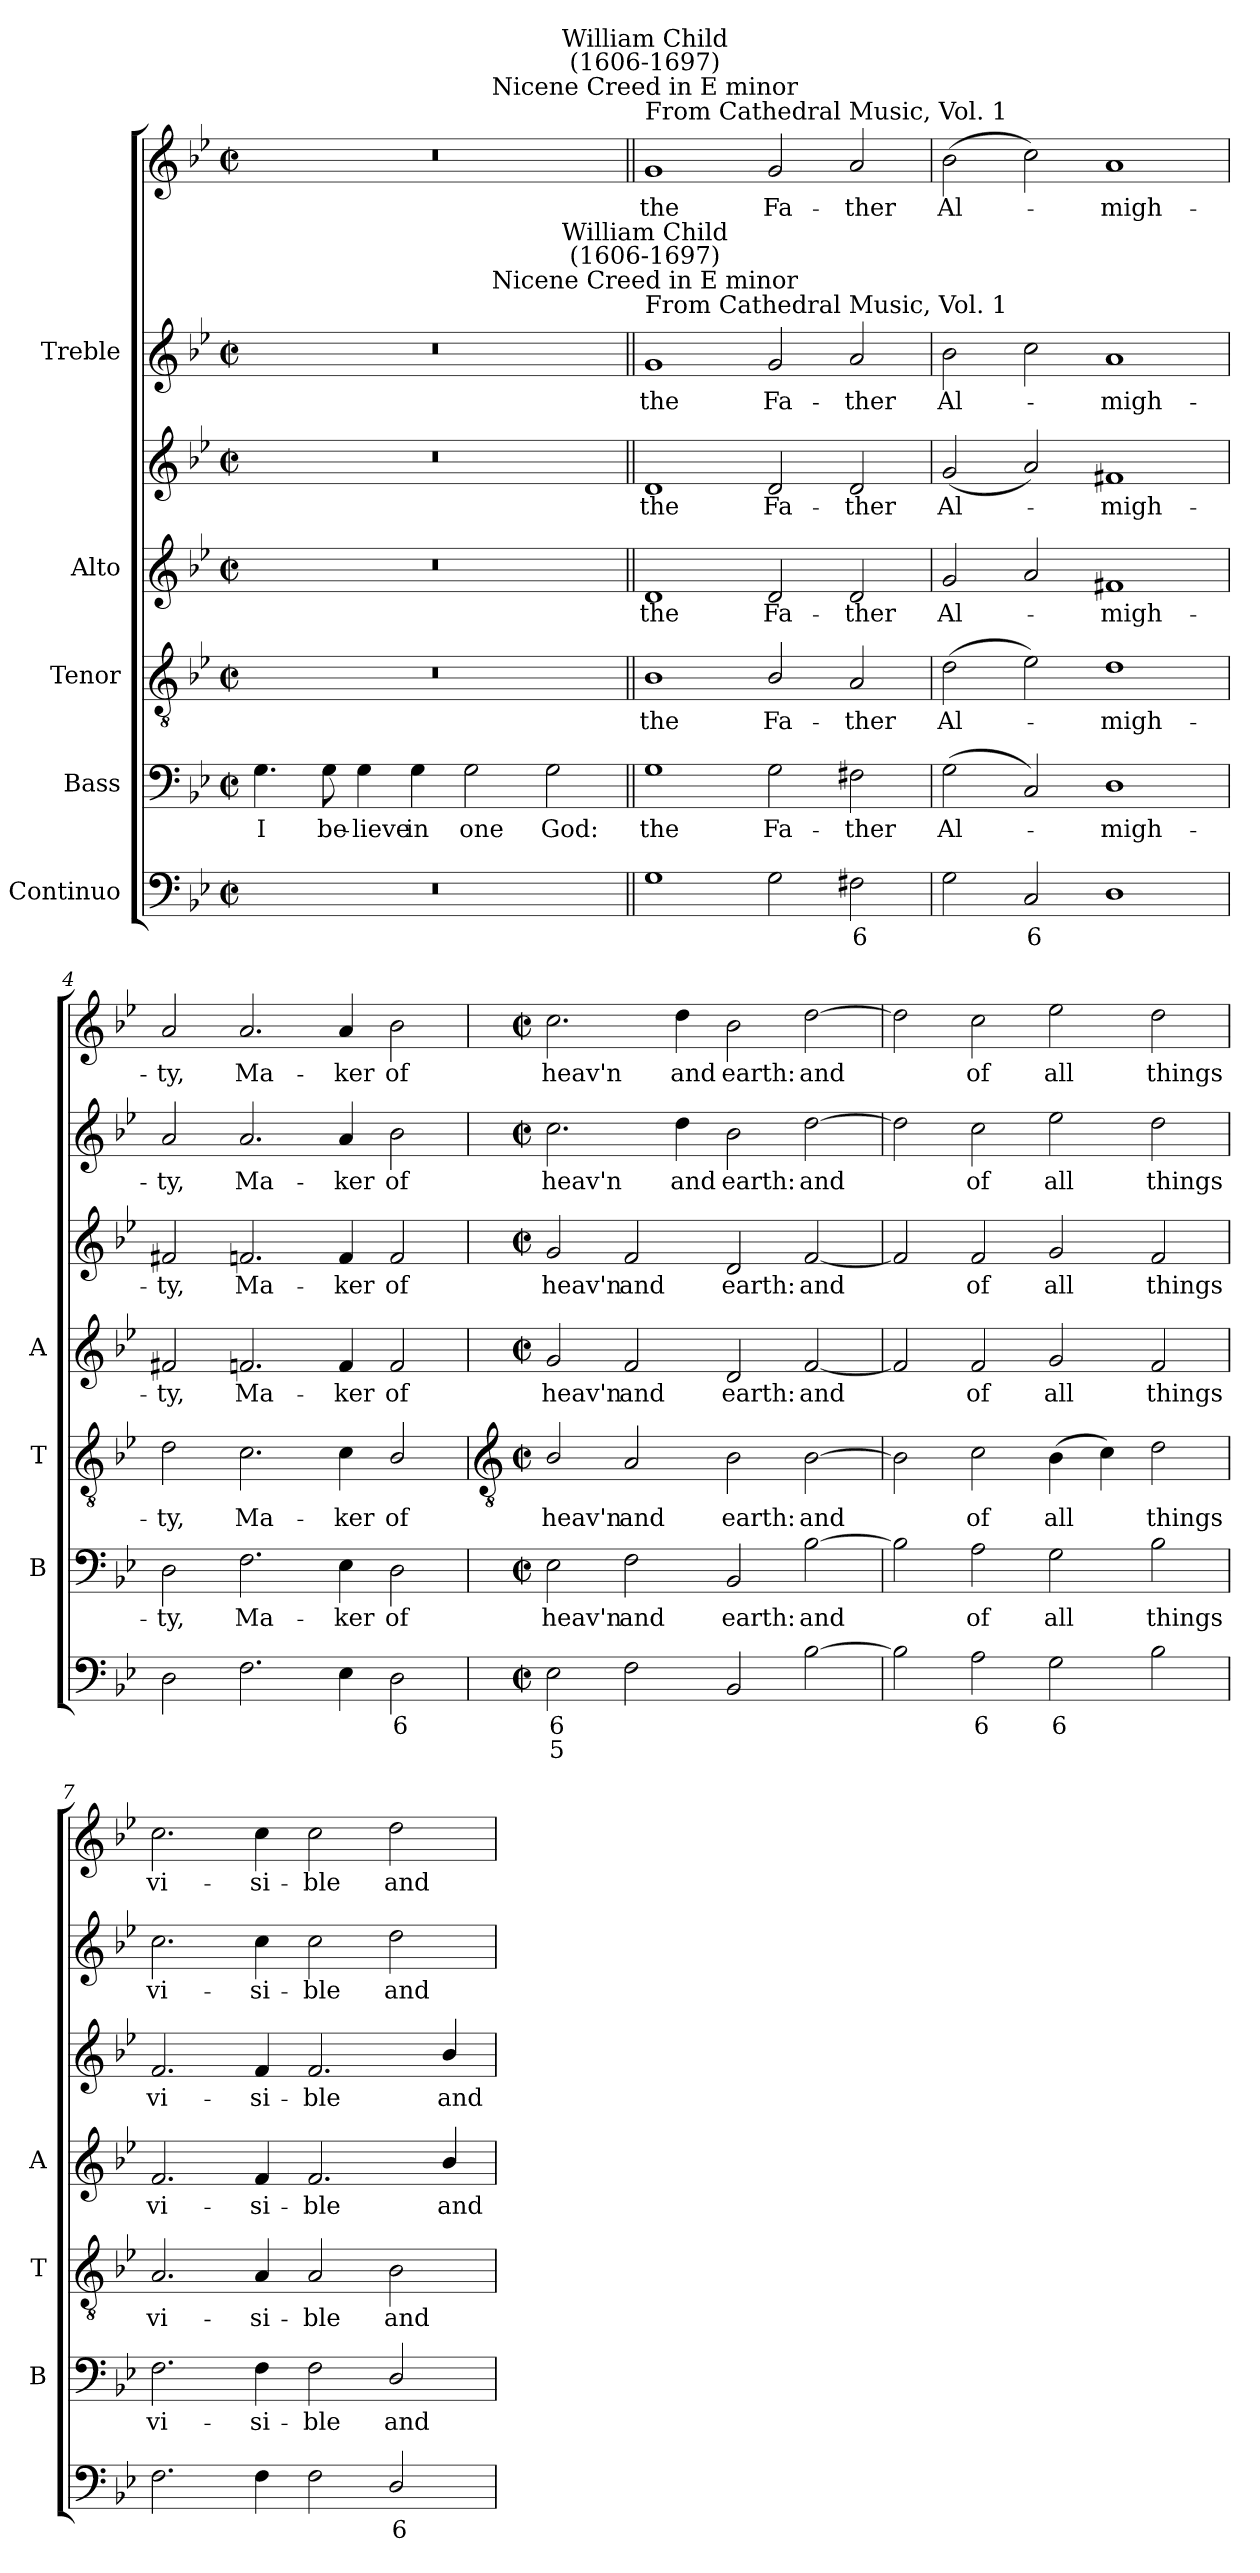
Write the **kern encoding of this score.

**kern	**text	**text	**kern	**text	**kern	**text	**kern	**text	**kern	**text	**kern	**text	**kern	**text
*part5	*part5	*part5	*part4	*part4	*part3	*part3	*part2	*part2	*part2	*part2	*part1	*part1	*part1	*part1
*staff7	*staff7	*staff7	*staff6	*staff6	*staff5	*staff5	*staff4	*staff4	*staff3	*staff3	*staff2	*staff2	*staff1	*staff1
*I"Continuo	*	*	*I"Bass	*	*I"Tenor	*	*I"Alto	*	*	*	*I"Treble	*	*	*
*	*	*	*I'B	*	*I'T	*	*I'A	*	*	*	*	*	*	*
*clefF4	*	*	*clefF4	*	*clefGv2	*	*	*	*clefG2	*	*	*	*clefG2	*
*k[b-e-]	*	*	*k[b-e-]	*	*k[b-e-]	*	*k[b-e-]	*	*k[b-e-]	*	*k[b-e-]	*	*k[b-e-]	*
*B-:	*	*	*B-:	*	*B-:	*	*B-:	*	*B-:	*	*B-:	*	*B-:	*
*M4/2	*	*	*M4/2	*	*M4/2	*	*M4/2	*	*M4/2	*	*M4/2	*	*M4/2	*
*met(c|)	*	*	*met(c|)	*	*met(c|)	*	*met(c|)	*	*met(c|)	*	*met(c|)	*	*met(c|)	*
=1	=1	=1	=1	=1	=1	=1	=1	=1	=1	=1	=1	=1	=1	=1
!	!	!	!	!LO:LY:b	!	!	!	!	!	!	!	!	!	!
0r	.	.	4.G	I	0r	.	0r	.	0r	.	0r	.	0r	.
!	!	!	!	!LO:LY:b	!	!	!	!	!	!	!	!	!	!
.	.	.	8G	be-	.	.	.	.	.	.	.	.	.	.
!	!	!	!	!LO:LY:b	!	!	!	!	!	!	!	!	!	!
.	.	.	4G	-lieve	.	.	.	.	.	.	.	.	.	.
!	!	!	!	!LO:LY:b	!	!	!	!	!	!	!	!	!	!
.	.	.	4G	in	.	.	.	.	.	.	.	.	.	.
!	!	!	!	!LO:LY:b	!	!	!	!	!	!	!	!	!	!
.	.	.	2G	one	.	.	.	.	.	.	.	.	.	.
!	!	!	!	!LO:LY:b	!	!	!	!	!	!	!	!	!	!
.	.	.	2G	God:	.	.	.	.	.	.	.	.	.	.
=2||	=2||	=2||	=2||	=2||	=2||	=2||	=2||	=2||	=2||	=2||	=2||	=2||	=2||	=2||
!	!	!	!	!	!	!	!	!	!	!	!	!	!LO:TX:a:t=From Cathedral Music, Vol. 1	!
!	!	!	!	!	!	!	!	!	!	!	!	!	!LO:TX:a:cj:t=Nicene Creed in E minor	!
!	!	!	!	!	!	!	!	!	!	!	!	!	!LO:TX:a:cj:t=William Child\n(1606-1697)	!
!	!	!	!	!	!	!	!	!	!	!	!LO:TX:a:t=From Cathedral Music, Vol. 1	!	!	!
!	!	!	!	!	!	!	!	!	!	!	!LO:TX:a:cj:t=Nicene Creed in E minor	!	!	!
!	!	!	!	!	!	!	!	!	!	!	!LO:TX:a:cj:t=William Child\n(1606-1697)	!	!	!
!	!	!	!	!LO:LY:b	!	!LO:LY:b	!	!LO:LY:b	!	!LO:LY:b	!	!LO:LY:b	!	!LO:LY:b
1G	.	.	1G	the	1B-	the	1d	the	1d	the	1g	the	1g	the
!	!	!	!	!LO:LY:b	!	!LO:LY:b	!	!LO:LY:b	!	!LO:LY:b	!	!LO:LY:b	!	!LO:LY:b
2G	.	.	2G	Fa-	2B-/	Fa-	2d	Fa-	2d	Fa-	2g	Fa-	2g	Fa-
!	!LO:LY:b	!	!	!LO:LY:b	!	!LO:LY:b	!	!LO:LY:b	!	!LO:LY:b	!	!LO:LY:b	!	!LO:LY:b
2F#X	6	.	2F#X	-ther	2A	-ther	2d	-ther	2d	-ther	2a	-ther	2a	-ther
=3	=3	=3	=3	=3	=3	=3	=3	=3	=3	=3	=3	=3	=3	=3
!	!	!	!	!LO:LY:b	!	!LO:LY:b	!	!LO:LY:b	!	!LO:LY:b	!	!LO:LY:b	!	!LO:LY:b
2G	.	.	(<2G	Al-	(>2d	Al-	2g	Al-	(<2g	Al-	2b-	Al-	(>2b-	Al-
!	!LO:LY:b	!	!	!	!	!	!	!	!	!	!	!	!	!
2C	6	.	2C)	.	2e-)	.	2a	.	2a)	.	2cc	.	2cc)	.
!	!	!	!	!LO:LY:b	!	!LO:LY:b	!	!LO:LY:b	!	!LO:LY:b	!	!LO:LY:b	!	!LO:LY:b
1D	.	.	1D	migh-	1d	migh-	1f#X	migh-	1f#X	migh-	1a	migh-	1a	migh-
=4	=4	=4	=4	=4	=4	=4	=4	=4	=4	=4	=4	=4	=4	=4
!	!	!	!	!LO:LY:b	!	!LO:LY:b	!	!LO:LY:b	!	!LO:LY:b	!	!LO:LY:b	!	!LO:LY:b
2D	.	.	2D	-ty,	2d\	-ty,	2f#X	-ty,	2f#X	-ty,	2a	-ty,	2a	-ty,
!	!	!	!	!LO:LY:b	!	!LO:LY:b	!	!LO:LY:b	!	!LO:LY:b	!	!LO:LY:b	!	!LO:LY:b
2.F\	.	.	2.F\	Ma-	2.c	Ma-	2.fn	Ma-	2.fn	Ma-	2.a	Ma-	2.a	Ma-
!	!	!	!	!LO:LY:b	!	!LO:LY:b	!	!LO:LY:b	!	!LO:LY:b	!	!LO:LY:b	!	!LO:LY:b
4E-	.	.	4E-	-ker	4c	-ker	4f	-ker	4f	-ker	4a	-ker	4a	-ker
!	!LO:LY:b	!	!	!LO:LY:b	!	!LO:LY:b	!	!LO:LY:b	!	!LO:LY:b	!	!LO:LY:b	!	!LO:LY:b
2D	6	.	2D	of	2B-/	of	2f	of	2f	of	2b-	of	2b-	of
!!LO:LB:g=z
=5	=5	=5	=5	=5	=5	=5	=5	=5	=5	=5	=5	=5	=5	=5
*	*	*	*	*	*clefGv2	*	*	*	*	*	*	*	*	*
*M4/2	*	*	*M4/2	*	*M4/2	*	*M4/2	*	*M4/2	*	*M4/2	*	*M4/2	*
*met(c|)	*	*	*met(c|)	*	*met(c|)	*	*met(c|)	*	*met(c|)	*	*met(c|)	*	*met(c|)	*
!	!LO:LY:b	!LO:LY:b	!	!LO:LY:b	!	!LO:LY:b	!	!LO:LY:b	!	!LO:LY:b	!	!LO:LY:b	!	!LO:LY:b
2E-	6	5	2E-	heav'n	2B-/	heav'n	2g	heav'n	2g	heav'n	2.cc	heav'n	2.cc	heav'n
!	!	!	!	!LO:LY:b	!	!LO:LY:b	!	!LO:LY:b	!	!LO:LY:b	!	!	!	!
2F\	.	.	2F\	and	2A	and	2f	and	2f	and	.	.	.	.
!	!	!	!	!	!	!	!	!	!	!	!	!LO:LY:b	!	!LO:LY:b
.	.	.	.	.	.	.	.	.	.	.	4dd\	and	4dd\	and
!	!	!	!	!LO:LY:b	!	!LO:LY:b	!	!LO:LY:b	!	!LO:LY:b	!	!LO:LY:b	!	!LO:LY:b
2BB-	.	.	2BB-	earth:	2B-	earth:	2d	earth:	2d	earth:	2b-	earth:	2b-	earth:
!	!	!	!	!LO:LY:b	!	!LO:LY:b	!	!LO:LY:b	!	!LO:LY:b	!	!LO:LY:b	!	!LO:LY:b
[2B-	.	.	[2B-	and	[2B-	and	[2f	and	[2f	and	[2dd\	and	[2dd\	and
=6	=6	=6	=6	=6	=6	=6	=6	=6	=6	=6	=6	=6	=6	=6
2B-]	.	.	2B-]	.	2B-]	.	2f]	.	2f]	.	2dd\]	.	2dd\]	.
!	!LO:LY:b	!	!	!LO:LY:b	!	!LO:LY:b	!	!LO:LY:b	!	!LO:LY:b	!	!LO:LY:b	!	!LO:LY:b
2A	6	.	2A	of	2c	of	2f	of	2f	of	2cc	of	2cc	of
!	!LO:LY:b	!	!	!LO:LY:b	!	!LO:LY:b	!	!LO:LY:b	!	!LO:LY:b	!	!LO:LY:b	!	!LO:LY:b
2G	6	.	2G	all	(>4B-	all	2g	all	2g	all	2ee-	all	2ee-	all
.	.	.	.	.	4c)	.	.	.	.	.	.	.	.	.
!	!	!	!	!LO:LY:b	!	!LO:LY:b	!	!LO:LY:b	!	!LO:LY:b	!	!LO:LY:b	!	!LO:LY:b
2B-	.	.	2B-	things	2d\	things	2f	things	2f	things	2dd\	things	2dd\	things
=7	=7	=7	=7	=7	=7	=7	=7	=7	=7	=7	=7	=7	=7	=7
!	!	!	!	!LO:LY:b	!	!LO:LY:b	!	!LO:LY:b	!	!LO:LY:b	!	!LO:LY:b	!	!LO:LY:b
2.F\	.	.	2.F\	vi-	2.A	vi-	2.f	vi-	2.f	vi-	2.cc	vi-	2.cc	vi-
!	!	!	!	!LO:LY:b	!	!LO:LY:b	!	!LO:LY:b	!	!LO:LY:b	!	!LO:LY:b	!	!LO:LY:b
4F\	.	.	4F\	-si-	4A	-si-	4f	-si-	4f	-si-	4cc	-si-	4cc	-si-
!	!	!	!	!LO:LY:b	!	!LO:LY:b	!	!LO:LY:b	!	!LO:LY:b	!	!LO:LY:b	!	!LO:LY:b
2F\	.	.	2F\	-ble	2A	-ble	2.f	-ble	2.f	-ble	2cc	-ble	2cc	-ble
!	!LO:LY:b	!	!	!LO:LY:b	!	!LO:LY:b	!	!	!	!	!	!LO:LY:b	!	!LO:LY:b
2D/	6	.	2D/	and	2B-	and	.	.	.	.	2dd	and	2dd	and
!	!	!	!	!	!	!	!	!LO:LY:b	!	!LO:LY:b	!	!	!	!
.	.	.	.	.	.	.	4b-/	and	4b-/	and	.	.	.	.
=	=	=	=	=	=	=	=	=	=	=	=	=	=	=
*-	*-	*-	*-	*-	*-	*-	*-	*-	*-	*-	*-	*-	*-	*-
